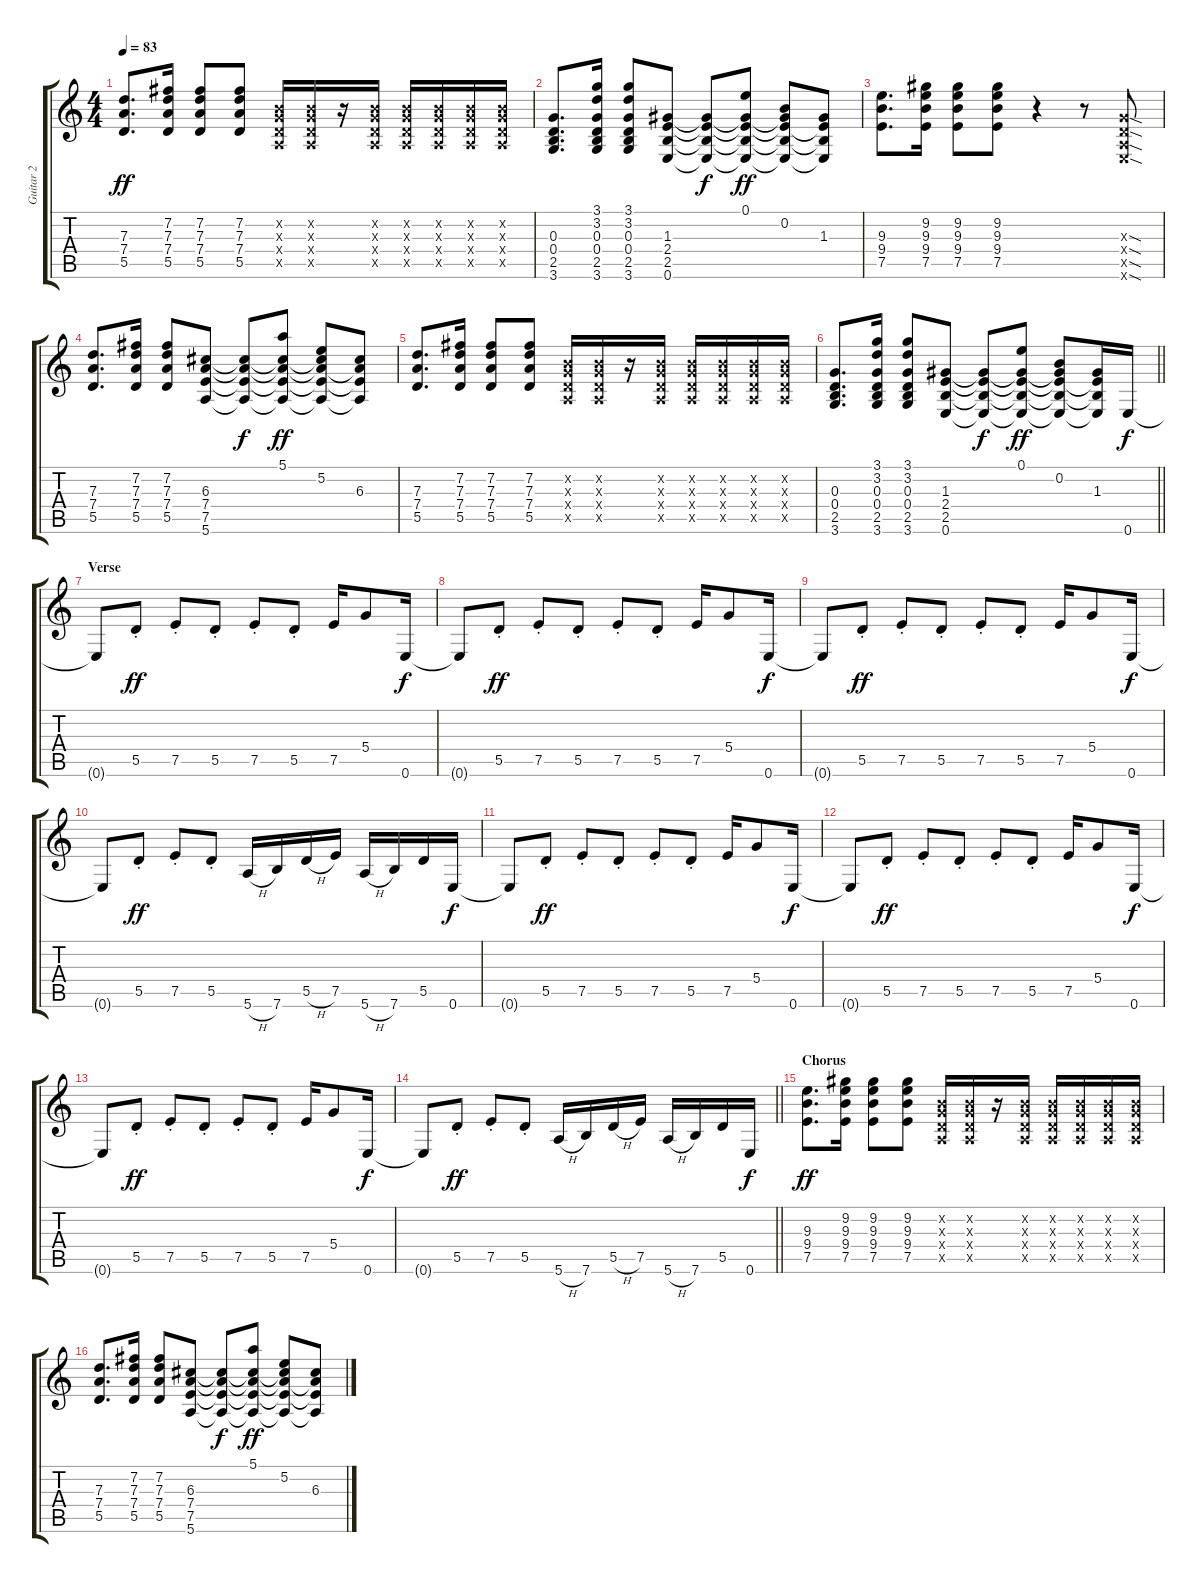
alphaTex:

\track ("Guitar 2" "Guitar 2") {instrument distortionguitar}
\staff {score tabs}
\tuning (E4 B3 G3 D3 A2 E2) {hide}
\ts (4 4)
\tempo 83
\clef g2
\ks c
(7.3 7.4 5.5).8{d dy ff} (7.2 7.3 7.4 5.5).16 (7.2 7.3 7.4 5.5).8 (7.2 7.3 7.4 5.5).8 (0.2{x} 0.3{x} 0.4{x} 0.5{x}).16 (0.2{x} 0.3{x} 0.4{x} 0.5{x}).16 r.16 (0.2{x} 0.3{x} 0.4{x} 0.5{x}).16 (0.2{x} 0.3{x} 0.4{x} 0.5{x}).16 (0.2{x} 0.3{x} 0.4{x} 0.5{x}).16 (0.2{x} 0.3{x} 0.4{x} 0.5{x}).16 (0.2{x} 0.3{x} 0.4{x} 0.5{x}).16 |
(0.3 0.4 2.5 3.6).8{d} (3.1 3.2 0.3 0.4 2.5 3.6).16 (3.1 3.2 0.3 0.4 2.5 3.6).8 (1.3 2.4 2.5 0.6).8 (1.3{t} 2.4{t} 2.5{t} 0.6{t}).8{dy f} (0.1 1.3{t} 2.4{t} 2.5{t} 0.6{t}).8{dy ff} (0.2 1.3{t} 2.4{t} 2.5{t} 0.6{t}).8 (1.3 2.4{t} 2.5{t} 0.6{t}).8 |
(9.3 9.4 7.5).8{d} (9.2 9.3 9.4 7.5).16 (9.2 9.3 9.4 7.5).8 (9.2 9.3 9.4 7.5).8 r.4 r.8 (0.3{sod x} 0.4{sod x} 0.5{sod x} 0.6{sod x}).8 |
(7.3 7.4 5.5).8{d} (7.2 7.3 7.4 5.5).16 (7.2 7.3 7.4 5.5).8 (6.3 7.4 7.5 5.6).8 (6.3{t} 7.4{t} 7.5{t} 5.6{t}).8{dy f} (5.1 6.3{t} 7.4{t} 7.5{t} 5.6{t}).8{dy ff} (5.2 6.3{t} 7.4{t} 7.5{t} 5.6{t}).8 (6.3 7.4{t} 7.5{t} 5.6{t}).8 |
(7.3 7.4 5.5).8{d} (7.2 7.3 7.4 5.5).16 (7.2 7.3 7.4 5.5).8 (7.2 7.3 7.4 5.5).8 (0.2{x} 0.3{x} 0.4{x} 0.5{x}).16 (0.2{x} 0.3{x} 0.4{x} 0.5{x}).16 r.16 (0.2{x} 0.3{x} 0.4{x} 0.5{x}).16 (0.2{x} 0.3{x} 0.4{x} 0.5{x}).16 (0.2{x} 0.3{x} 0.4{x} 0.5{x}).16 (0.2{x} 0.3{x} 0.4{x} 0.5{x}).16 (0.2{x} 0.3{x} 0.4{x} 0.5{x}).16 |
\barLineRight lightlight
(0.3 0.4 2.5 3.6).8{d} (3.1 3.2 0.3 0.4 2.5 3.6).16 (3.1 3.2 0.3 0.4 2.5 3.6).8 (1.3 2.4 2.5 0.6).8 (1.3{t} 2.4{t} 2.5{t} 0.6{t}).8{dy f} (0.1 1.3{t} 2.4{t} 2.5{t} 0.6{t}).8{dy ff} (0.2 1.3{t} 2.4{t} 2.5{t} 0.6{t}).8 (1.3 2.4{t} 2.5{t} 0.6{t}).16 0.6.16{dy f} |
\section ("" "Verse")
0.6{t}.8 5.5{st}.8{dy ff} 7.5{st}.8 5.5{st}.8 7.5{st}.8 5.5{st}.8 7.5.16 5.4.8 0.6.16{dy f} |
0.6{t}.8 5.5{st}.8{dy ff} 7.5{st}.8 5.5{st}.8 7.5{st}.8 5.5{st}.8 7.5.16 5.4.8 0.6.16{dy f} |
0.6{t}.8 5.5{st}.8{dy ff} 7.5{st}.8 5.5{st}.8 7.5{st}.8 5.5{st}.8 7.5.16 5.4.8 0.6.16{dy f} |
0.6{t}.8 5.5{st}.8{dy ff} 7.5{st}.8 5.5{st}.8 5.6{h}.16 7.6.16 5.5{h}.16 7.5.16 5.6{h}.16 7.6.16 5.5.16 0.6.16{dy f} |
0.6{t}.8 5.5{st}.8{dy ff} 7.5{st}.8 5.5{st}.8 7.5{st}.8 5.5{st}.8 7.5.16 5.4.8 0.6.16{dy f} |
0.6{t}.8 5.5{st}.8{dy ff} 7.5{st}.8 5.5{st}.8 7.5{st}.8 5.5{st}.8 7.5.16 5.4.8 0.6.16{dy f} |
0.6{t}.8 5.5{st}.8{dy ff} 7.5{st}.8 5.5{st}.8 7.5{st}.8 5.5{st}.8 7.5.16 5.4.8 0.6.16{dy f} |
\barLineRight lightlight
0.6{t}.8 5.5{st}.8{dy ff} 7.5{st}.8 5.5{st}.8 5.6{h}.16 7.6.16 5.5{h}.16 7.5.16 5.6{h}.16 7.6.16 5.5.16 0.6.16{dy f} |
\section ("" "Chorus")
(9.3 9.4 7.5).8{d dy ff} (9.2 9.3 9.4 7.5).16 (9.2 9.3 9.4 7.5).8 (9.2 9.3 9.4 7.5).8 (0.2{x} 0.3{x} 0.4{x} 0.5{x}).16 (0.2{x} 0.3{x} 0.4{x} 0.5{x}).16 r.16 (0.2{x} 0.3{x} 0.4{x} 0.5{x}).16 (0.2{x} 0.3{x} 0.4{x} 0.5{x}).16 (0.2{x} 0.3{x} 0.4{x} 0.5{x}).16 (0.2{x} 0.3{x} 0.4{x} 0.5{x}).16 (0.2{x} 0.3{x} 0.4{x} 0.5{x}).16 |
(7.3 7.4 5.5).8{d} (7.2 7.3 7.4 5.5).16 (7.2 7.3 7.4 5.5).8 (6.3 7.4 7.5 5.6).8 (6.3{t} 7.4{t} 7.5{t} 5.6{t}).8{dy f} (5.1 6.3{t} 7.4{t} 7.5{t} 5.6{t}).8{dy ff} (5.2 6.3{t} 7.4{t} 7.5{t} 5.6{t}).8 (6.3 7.4{t} 7.5{t} 5.6{t}).8
